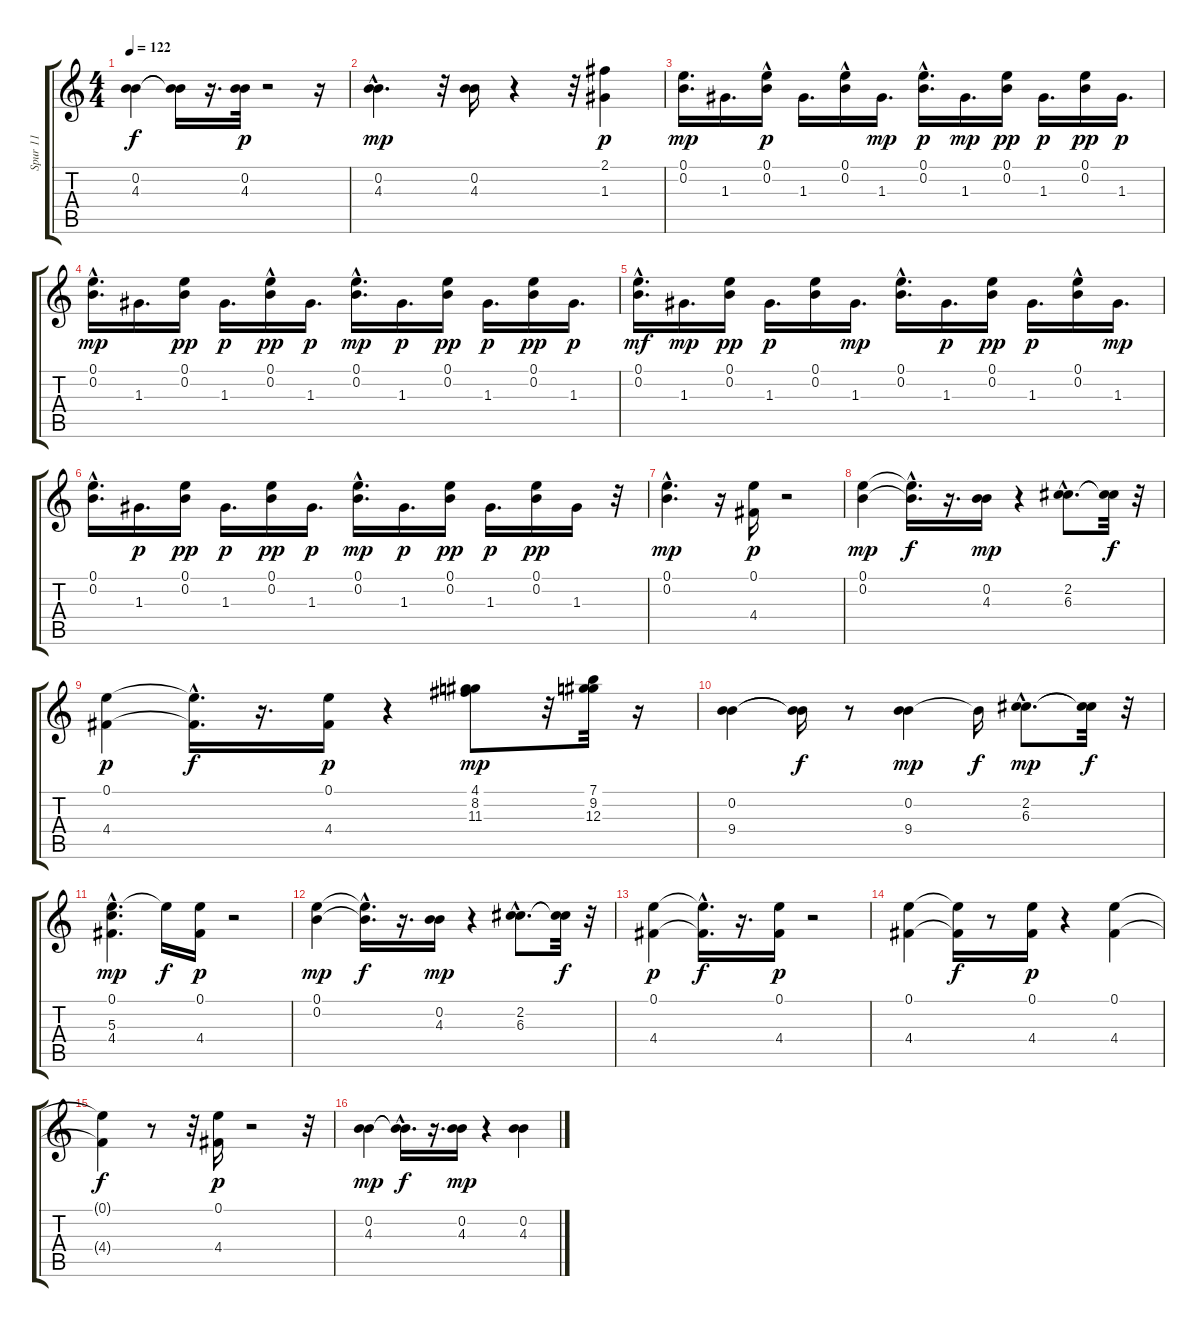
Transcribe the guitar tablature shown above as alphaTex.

\track ("Spur 11" "Spur 11") {instrument electricguitarclean}
\staff {score tabs}
\tuning (E4 B3 G3 D3 A2 E2) {hide}
\ts (4 4)
\tempo 122
\clef g2
\ks c
(0.2{t} 4.3{t}).4{dy f} (0.2{t} 4.3{t}).16 r.16{d} (0.2 4.3).32{dy p} r.2 r.16 |
(0.2{hac} 4.3{hac}).4{d dy mp} r.32 (0.2 4.3).16 r.4 r.32 (2.1 1.3).4{dy p} |
(0.1 0.2).16{d dy mp} 1.3.16{d} (0.1 0.2{hac}).16{dy p} 1.3.16{d} (0.1 0.2{hac}).16 1.3.16{d dy mp} (0.1 0.2{hac}).16{d dy p} 1.3.16{d dy mp} (0.1 0.2).16{dy pp} 1.3.16{d dy p} (0.1 0.2).16{dy pp} 1.3.16{d dy p} |
(0.1{hac} 0.2).16{d dy mp} 1.3.16{d} (0.1 0.2).16{dy pp} 1.3.16{d dy p} (0.1 0.2{hac}).16{dy pp} 1.3.16{d dy p} (0.1 0.2{hac}).16{d dy mp} 1.3.16{d dy p} (0.1 0.2).16{dy pp} 1.3.16{d dy p} (0.1 0.2).16{dy pp} 1.3.16{d dy p} |
(0.1 0.2{hac}).16{d dy mf} 1.3.16{d dy mp} (0.1 0.2).16{dy pp} 1.3.16{d dy p} (0.1 0.2).16 1.3.16{d dy mp} (0.1 0.2{hac}).16{d} 1.3.16{d dy p} (0.1 0.2).16{dy pp} 1.3.16{d dy p} (0.1 0.2{hac}).16 1.3.16{d dy mp} |
(0.1 0.2{hac}).16{d} 1.3.16{d dy p} (0.1 0.2).16{dy pp} 1.3.16{d dy p} (0.1 0.2).16{dy pp} 1.3.16{d dy p} (0.1 0.2{hac}).16{d dy mp} 1.3.16{d dy p} (0.1 0.2).16{dy pp} 1.3.16{d dy p} (0.1 0.2).16{dy pp} 1.3.16 r.32 |
(0.1{hac} 0.2{hac}).4{d dy mp} r.16 (0.1 4.4).16{dy p} r.2 |
(0.1 0.2).4{dy mp} (0.1{hac t} 0.2{hac t}).16{d dy f} r.16{d} (0.2 4.3).16{dy mp} r.4 (2.2{hac} 6.3{hac}).8{d} (2.2{t} 6.3{t}).32{dy f} r.32 |
(0.1 4.4).4{dy p} (0.1{hac t} 4.4{t}).16{d dy f} r.16{d} (0.1 4.4).16{dy p} r.4 (4.1 8.2 11.3).8{dy mp} r.32 (7.1 9.2 12.3).32 r.16 |
(0.2 9.4).4 (0.2{t} 9.4{t}).16{dy f} r.8 (0.2 9.4).4{dy mp} 9.4{t}.16{dy f} (2.2{hac} 6.3{hac}).8{d dy mp} (2.2{t} 6.3{t}).32{dy f} r.32 |
(0.1{hac} 5.3{hac} 4.4{hac}).4{d dy mp} 0.1{t}.16{dy f} (0.1 4.4).16{dy p} r.2 |
(0.1 0.2).4{dy mp} (0.1{hac t} 0.2{hac t}).16{d dy f} r.16{d} (0.2 4.3).16{dy mp} r.4 (2.2{hac} 6.3{hac}).8{d} (2.2{t} 6.3{t}).32{dy f} r.32 |
(0.1 4.4).4{dy p} (0.1{hac t} 4.4{t}).16{d dy f} r.16{d} (0.1 4.4).16{dy p} r.2 |
(0.1 4.4).4 (0.1{t} 4.4{t}).16{dy f} r.8 (0.1 4.4).16{dy p} r.4 (0.1 4.4).4 |
(0.1{t} 4.4{t}).4{dy f} r.8 r.32 (0.1 4.4).16{dy p} r.2 r.32 |
(0.2 4.3).4{dy mp} (0.2{hac t} 4.3{t}).16{d dy f} r.16{d} (0.2 4.3).16{dy mp} r.4 (0.2 4.3).4
